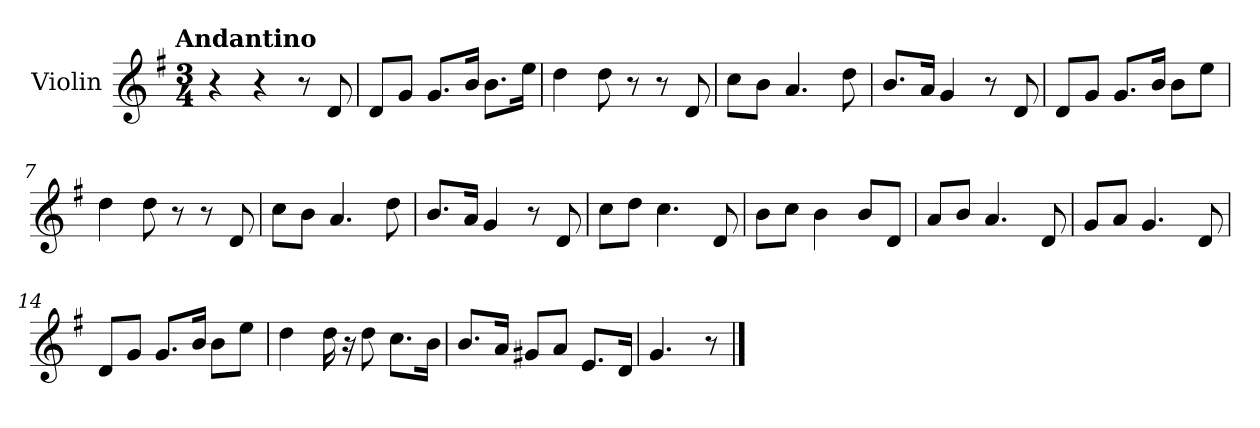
**kern
*part1
*staff1
*I"Violin
*I'Vln.
*clefG2
*k[f#]
!!LO:TX:omd:t=Andantino
*M3/4
*MM94
=1
4r
4r
8r
8d/
=2
8d/L
8g/J
8.g/L
16b/Jk
8.b\L
16ee\Jk
=3
4dd\
8dd\
8r
8r
8d/
=4
8cc\L
8b\J
4.a/
8dd\
=5
8.b/L
16a/Jk
4g/
8r
8d/
!!LO:LB:g=z
=6
8d/L
8g/J
8.g/L
16b/Jk
8b\L
8ee\J
=7
4dd\
8dd\
8r
8r
8d/
=8
8cc\L
8b\J
4.a/
8dd\
=9
8.b/L
16a/Jk
4g/
8r
8d/
=10
8cc\L
8dd\J
4.cc\
8d/
=11
8b\L
8cc\J
4b\
8b/L
8d/J
!!LO:LB:g=z
=12
8a/L
8b/J
4.a/
8d/
=13
8g/L
8a/J
4.g/
8d/
=14
8d/L
8g/J
8.g/L
16b/Jk
8b\L
8ee\J
=15
4dd\
16dd\
16r
8dd\
8.cc\L
16b\Jk
=16
8.b/L
16a/Jk
8g#X/L
8a/J
8.e/L
16d/Jk
=17
4.g/
8r
==
*-
